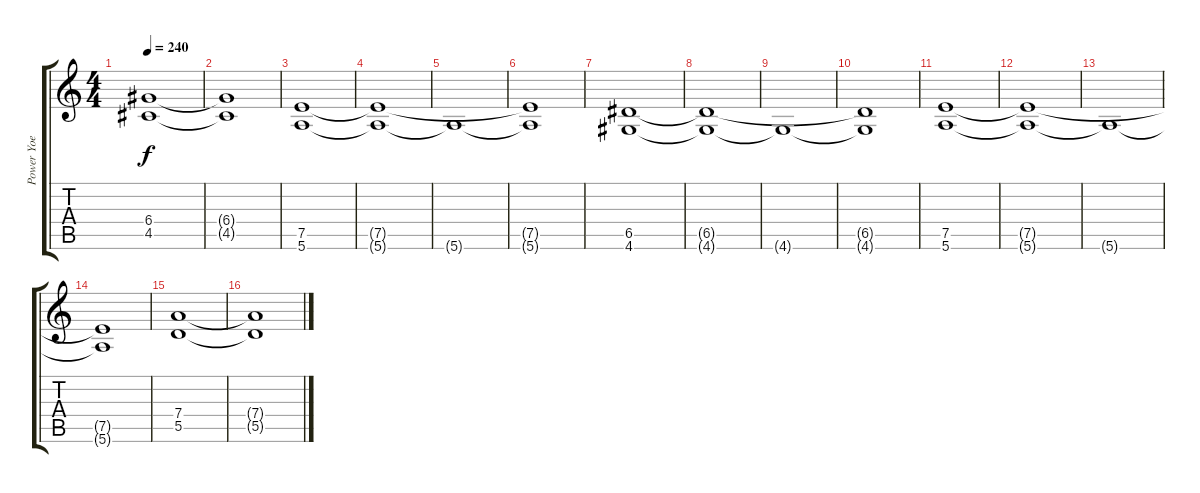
\track ("Power Yoe" "Power Yoe") {instrument distortionguitar}
\staff {score tabs}
\tuning (E4 B3 G3 D3 A2 E2) {hide}
\ts (4 4)
\tempo 240
\clef g2
\ks c
(6.4 4.5).1{dy f} |
(6.4{t} 4.5{t}).1 |
(7.5 5.6).1 |
(7.5{t} 5.6{t}).1 |
5.6{t}.1 |
(7.5{t} 5.6{t}).1 |
(6.5 4.6).1 |
(6.5{t} 4.6{t}).1 |
4.6{t}.1 |
(6.5{t} 4.6{t}).1 |
(7.5 5.6).1 |
(7.5{t} 5.6{t}).1 |
5.6{t}.1 |
(7.5{t} 5.6{t}).1 |
(7.4 5.5).1 |
(7.4{t} 5.5{t}).1
